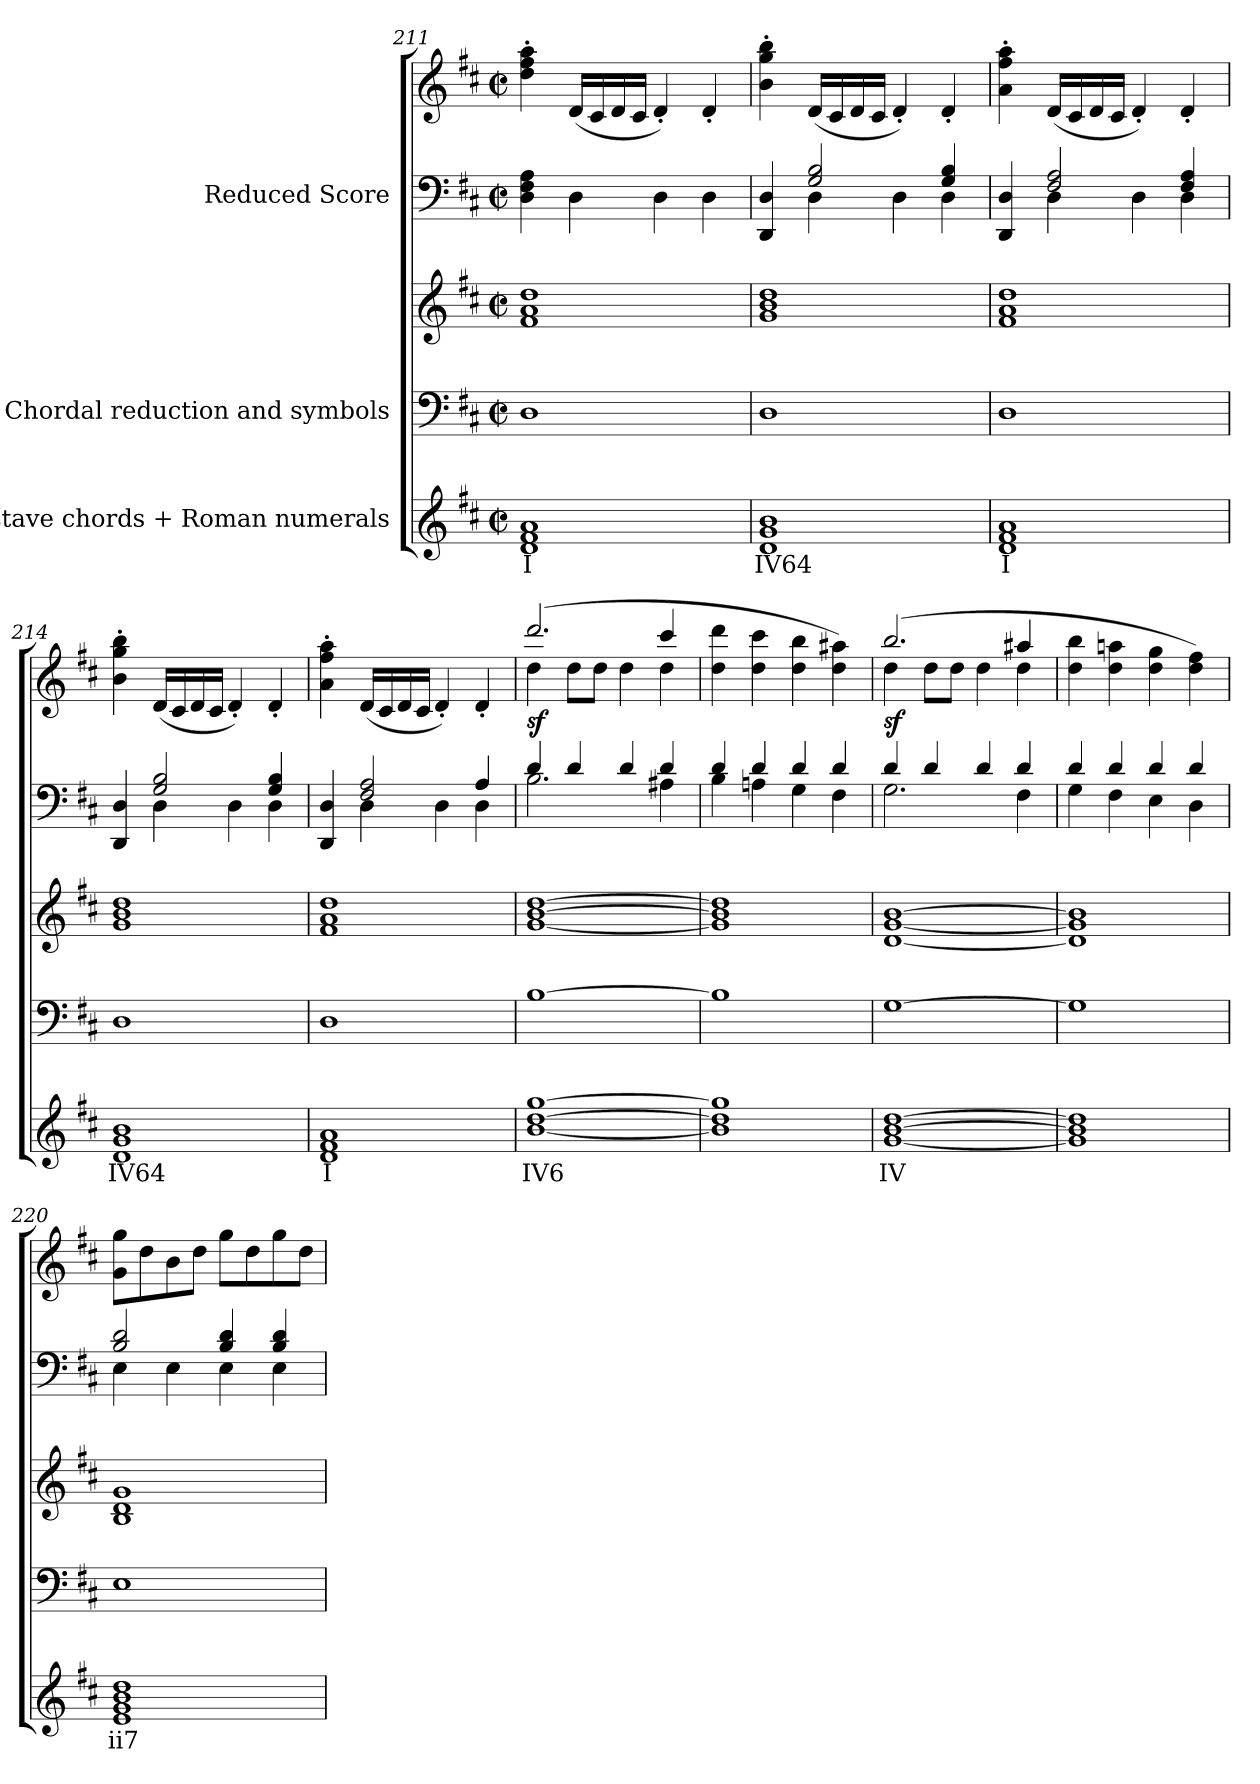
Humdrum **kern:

**kern	**text	**kern	**kern	**kern	**kern	**dynam
*part3	*part3	*part2	*part2	*part1	*part1	*part1
*staff5	*staff5	*staff4	*staff3	*staff2	*staff1	*staff1/2
*I"One-stave chords + Roman numerals	*	*I"Chordal reduction and symbols	*	*I"Reduced Score	*	*
*clefG2	*	*clefF4	*clefG2	*clefF4	*clefG2	*
*k[f#c#]	*	*k[f#c#]	*k[f#c#]	*k[f#c#]	*k[f#c#]	*
*	*	*D:	*D:	*D:	*D:	*
*M2/2	*	*M2/2	*M2/2	*M2/2	*M2/2	*
*met(c|)	*	*met(c|)	*met(c|)	*met(c|)	*met(c|)	*
=211	=211	=211	=211	=211	=211	=211
!	!LO:LY:b	!	!	!	!	!
*	*	*	*^	*	*	*
1d 1f# 1a	I	1D	1a 1dd	1f#	4D\ 4F#\ 4A\	4dd\' 4ff#\' 4aa\'	.
.	.	.	.	.	4D\	(<16d/LL	.
.	.	.	.	.	.	16c#/	.
.	.	.	.	.	.	16d/	.
.	.	.	.	.	.	16c#/JJ	.
.	.	.	.	.	4D\	4d'/)	.
.	.	.	.	.	4D\	4d'/	.
*	*	*	*v	*v	*	*	*
!!LO:PB:g=z
=212	=212	=212	=212	=212	=212	=212
!	!LO:LY:b	!	!	!	!	!
*	*	*	*	*^	*	*
1d 1g 1b	IV64	1D	1g 1b 1dd	4DD/ 4D/	4ryy	4b\' 4gg\' 4bb\'	.
.	.	.	.	2G/ 2B/	4D\	(<16d/LL	.
.	.	.	.	.	.	16c#/	.
.	.	.	.	.	.	16d/	.
.	.	.	.	.	.	16c#/JJ	.
.	.	.	.	.	4D\	4d'/)	.
.	.	.	.	4G/ 4B/	4D\	4d'/	.
=213	=213	=213	=213	=213	=213	=213	=213
!	!LO:LY:b	!	!	!	!	!	!
*	*	*	*^	*	*	*	*
1d 1f# 1a	I	1D	1a 1dd	1f#	4DD/ 4D/	4ryy	4a\' 4ff#\' 4aa\'	.
.	.	.	.	.	2F#/ 2A/	4D\	(<16d/LL	.
.	.	.	.	.	.	.	16c#/	.
.	.	.	.	.	.	.	16d/	.
.	.	.	.	.	.	.	16c#/JJ	.
.	.	.	.	.	.	4D\	4d'/)	.
.	.	.	.	.	4F#/ 4A/	4D\	4d'/	.
*	*	*	*v	*v	*	*	*	*
=214	=214	=214	=214	=214	=214	=214	=214
!	!LO:LY:b	!	!	!	!	!	!
1d 1g 1b	IV64	1D	1g 1b 1dd	4DD/ 4D/	4ryy	4b\' 4gg\' 4bb\'	.
.	.	.	.	2G/ 2B/	4D\	(<16d/LL	.
.	.	.	.	.	.	16c#/	.
.	.	.	.	.	.	16d/	.
.	.	.	.	.	.	16c#/JJ	.
.	.	.	.	.	4D\	4d'/)	.
.	.	.	.	4G/ 4B/	4D\	4d'/	.
=215	=215	=215	=215	=215	=215	=215	=215
!	!LO:LY:b	!	!	!	!	!	!
*	*	*	*^	*	*	*	*
1d 1f# 1a	I	1D	1a 1dd	1f#	4DD/ 4D/	4ryy	4a\' 4ff#\' 4aa\'	.
.	.	.	.	.	2F#/ 2A/	4D\	(<16d/LL	.
.	.	.	.	.	.	.	16c#/	.
.	.	.	.	.	.	.	16d/	.
.	.	.	.	.	.	.	16c#/JJ	.
.	.	.	.	.	.	4D\	4d'/)	.
.	.	.	.	.	4A/	4D\	4d'/	.
*	*	*	*v	*v	*	*	*	*
!!LO:LB:g=z
=216	=216	=216	=216	=216	=216	=216	=216
!	!LO:LY:b	!	!	!	!	!	!LO:DY:b
*	*	*	*	*	*	*^	*
[1b [1dd [1gg	IV6	[1B	[1g [1b [1dd	4d/	2.B\	(>2.ddd/	4dd\	sf
.	.	.	.	4d/	.	.	8dd\L	.
.	.	.	.	.	.	.	8dd\J	.
.	.	.	.	4d/	.	.	4dd\	.
.	.	.	.	4d/	4A#X\	4ccc#/	4dd\	.
*	*	*	*	*	*	*v	*v	*
=217	=217	=217	=217	=217	=217	=217	=217
1b] 1dd] 1gg]	.	1B]	1g] 1b] 1dd]	4d/	4B\	4dd\ 4ddd\	.
.	.	.	.	4d/	4An\	4dd\ 4ccc#\	.
.	.	.	.	4d/	4G\	4dd\ 4bb\	.
.	.	.	.	4d/	4F#\	4dd\ 4aa#X\)	.
=218	=218	=218	=218	=218	=218	=218	=218
!	!LO:LY:b	!	!	!	!	!	!LO:DY:b
*	*	*	*	*	*	*^	*
[1g [1b [1dd	IV	[1G	[1d [1g [1b	4d/	2.G\	(>2.bb/	4dd\	sf
.	.	.	.	4d/	.	.	8dd\L	.
.	.	.	.	.	.	.	8dd\J	.
.	.	.	.	4d/	.	.	4dd\	.
.	.	.	.	4d/	4F#\	4aa#X/	4dd\	.
*	*	*	*	*	*	*v	*v	*
=219	=219	=219	=219	=219	=219	=219	=219
1g] 1b] 1dd]	.	1G]	1d] 1g] 1b]	4d/	4G\	4dd\ 4bb\	.
.	.	.	.	4d/	4F#\	4dd\ 4aan\	.
.	.	.	.	4d/	4E\	4dd\ 4gg\	.
.	.	.	.	4d/	4D\	4dd\ 4ff#\)	.
!!LO:PB:g=z
=220	=220	=220	=220	=220	=220	=220	=220
!	!LO:LY:b	!	!	!	!	!	!
1e 1g 1b 1dd	ii7	1E	1B 1d 1g	2B/ 2d/	4E\	8g\ 8gg\L	.
.	.	.	.	.	.	8dd\	.
.	.	.	.	.	4E\	8b\	.
.	.	.	.	.	.	8dd\J	.
.	.	.	.	4B/ 4d/	4E\	8gg\L	.
.	.	.	.	.	.	8dd\	.
.	.	.	.	4B/ 4d/	4E\	8gg\	.
.	.	.	.	.	.	8dd\J	.
*	*	*	*	*v	*v	*	*
=	=	=	=	=	=	=
*-	*-	*-	*-	*-	*-	*-
